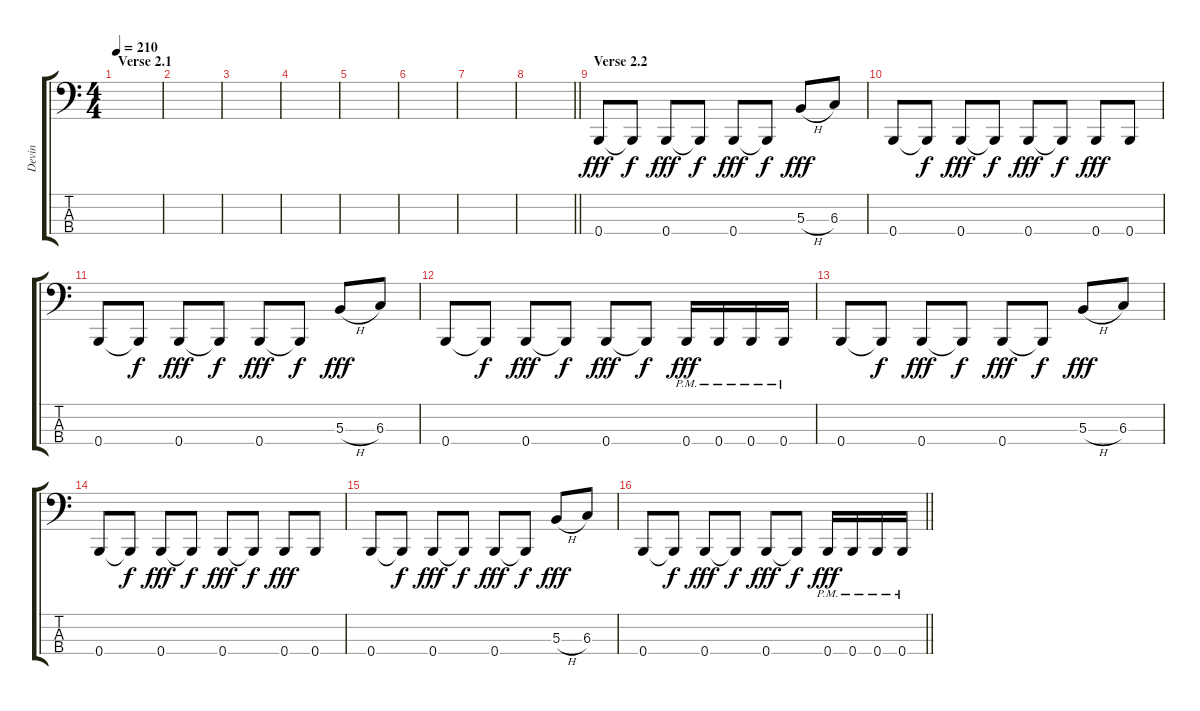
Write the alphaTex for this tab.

\track ("Devin" "Devin") {instrument electricbassfinger}
\staff {score tabs}
\tuning (E2 B1 Gb1 B0) {hide}
\ts (4 4)
\section ("" "Verse 2.1")
\tempo 210
\clef f4
\ks c
|
|
|
|
|
|
|
\barLineRight lightlight
|
\section ("" "Verse 2.2")
0.4.8{dy fff} 0.4{t}.8{dy f} 0.4.8{dy fff} 0.4{t}.8{dy f} 0.4.8{dy fff} 0.4{t}.8{dy f} 5.3{h}.8{dy fff} 6.3.8 |
0.4.8 0.4{t}.8{dy f} 0.4.8{dy fff} 0.4{t}.8{dy f} 0.4.8{dy fff} 0.4{t}.8{dy f} 0.4.8{dy fff} 0.4.8 |
0.4.8 0.4{t}.8{dy f} 0.4.8{dy fff} 0.4{t}.8{dy f} 0.4.8{dy fff} 0.4{t}.8{dy f} 5.3{h}.8{dy fff} 6.3.8 |
0.4.8 0.4{t}.8{dy f} 0.4.8{dy fff} 0.4{t}.8{dy f} 0.4.8{dy fff} 0.4{t}.8{dy f} 0.4{pm}.16{dy fff} 0.4{pm}.16 0.4{pm}.16 0.4{pm}.16 |
0.4.8 0.4{t}.8{dy f} 0.4.8{dy fff} 0.4{t}.8{dy f} 0.4.8{dy fff} 0.4{t}.8{dy f} 5.3{h}.8{dy fff} 6.3.8 |
0.4.8 0.4{t}.8{dy f} 0.4.8{dy fff} 0.4{t}.8{dy f} 0.4.8{dy fff} 0.4{t}.8{dy f} 0.4.8{dy fff} 0.4.8 |
0.4.8 0.4{t}.8{dy f} 0.4.8{dy fff} 0.4{t}.8{dy f} 0.4.8{dy fff} 0.4{t}.8{dy f} 5.3{h}.8{dy fff} 6.3.8 |
\barLineRight lightlight
0.4.8 0.4{t}.8{dy f} 0.4.8{dy fff} 0.4{t}.8{dy f} 0.4.8{dy fff} 0.4{t}.8{dy f} 0.4{pm}.16{dy fff} 0.4{pm}.16 0.4{pm}.16 0.4{pm}.16
